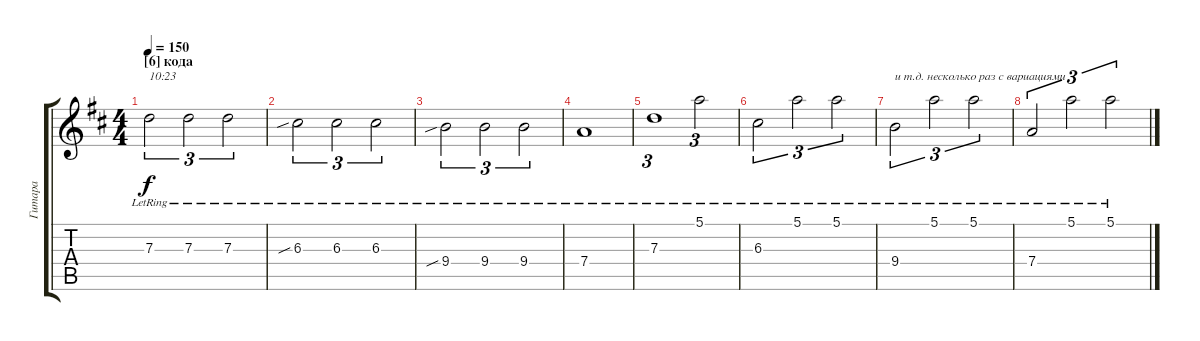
\track ("Гитара" "Гитара") {instrument electricguitarjazz}
\staff {score tabs}
\tuning (E4 B3 G3 D3 A2 E2) {hide}
\ts (4 4)
\section ("" "[6] кода")
\tempo 150
\clef g2
\ks d
7.3{lr}.2{tu (3 2) txt "10:23" dy f} 7.3{lr}.2{tu (3 2)} 7.3{lr}.2{tu (3 2)} |
6.3{sib lr}.2{tu (3 2)} 6.3{lr}.2{tu (3 2)} 6.3{lr}.2{tu (3 2)} |
9.4{sib lr}.2{tu (3 2)} 9.4{lr}.2{tu (3 2)} 9.4{lr}.2{tu (3 2)} |
7.4{lr}.1 |
7.3{lr}.1{tu (3 2)} 5.1{lr}.2{tu (3 2)} |
6.3{lr}.2{tu (3 2)} 5.1{lr}.2{tu (3 2)} 5.1{lr}.2{tu (3 2)} |
9.4{lr}.2{tu (3 2) txt "и т.д. несколько раз с вариациями"} 5.1{lr}.2{tu (3 2)} 5.1{lr}.2{tu (3 2)} |
7.4{lr}.2{tu (3 2)} 5.1{lr}.2{tu (3 2)} 5.1{lr}.2{tu (3 2)}
